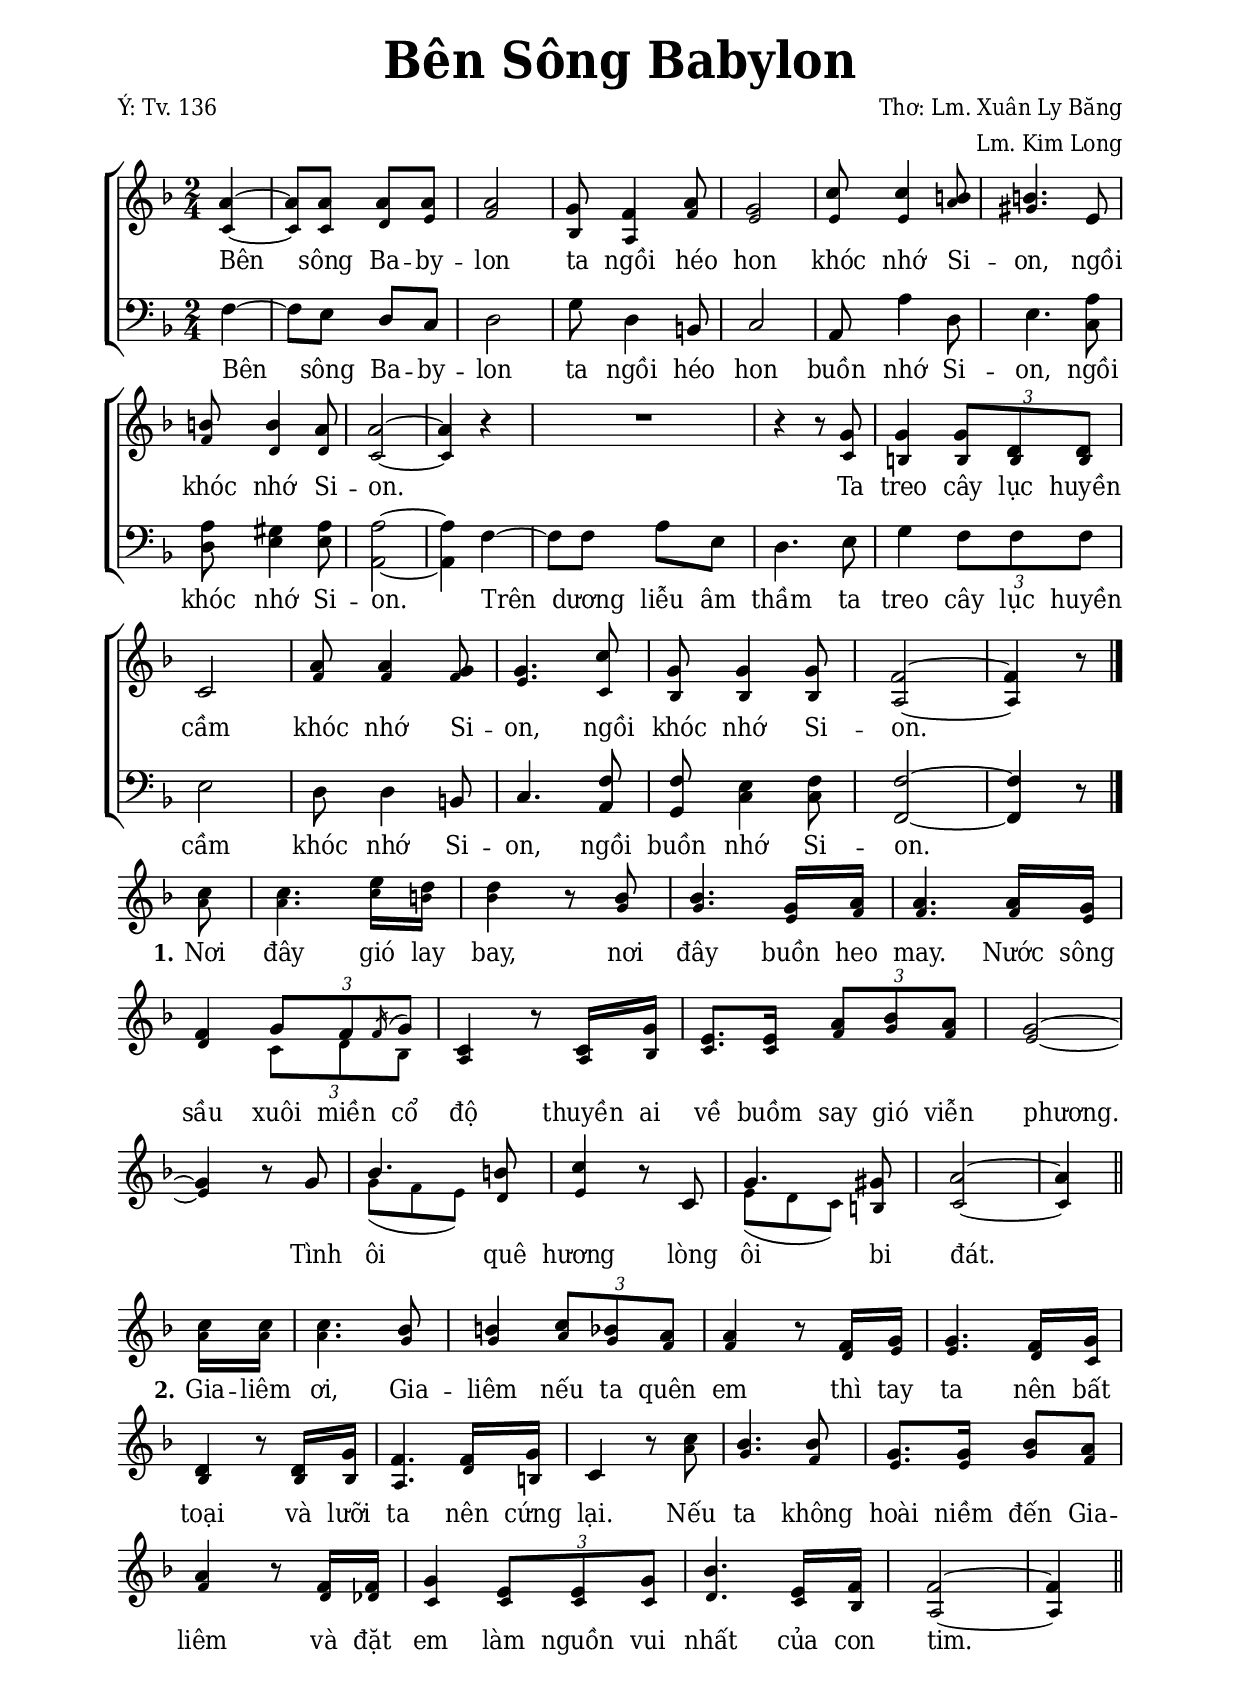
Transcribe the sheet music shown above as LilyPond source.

% Cài đặt chung
\version "2.22.1"
\include "english.ly"

\header {
  title = \markup { \fontsize #3 "Bên Sông Babylon" }
  poet = "Ý: Tv. 136"
  composer = "Thơ: Lm. Xuân Ly Băng"
  arranger = "Lm. Kim Long"
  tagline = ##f
}

% Nhạc
nhacDiepKhucSop = \relative c'' {
  \partial 4 a4 ~ |
  a8 a a a |
  a2 |
  g8 f4 a8 |
  g2 |
  c8 c4 b!8 |
  b!4. e,8 |
  b'! b4 a8 |
  a2 ~ |
  a4 r |
  R2
  r4 r8 g |
  g4 \tuplet 3/2 { g8 d d } |
  c2 |
  a'8 a4 g8 |
  g4. c8 |
  g g4 g8 |
  f2 ~ |
  f4 r8 \bar "|." \break
  
  c'8 |
  c4. e16 d |
  d4 r8 bf |
  bf4. g16 a |
  a4. a16 g |
  f4 \tuplet 3/2 { g8 [f \slashedGrace { f16( } g8)] } |
  c,4 r8 c16 g' |
  e8. e16 \tuplet 3/2 { a8 bf a } |
  g2 ~ |
  g4 r8 g |
  bf4. b8 |
  c4 r8 c, |
  g'4. gs8 |
  a2 ~ |
  a4 \bar "||" \break
  
  \partial 8 c16 c |
  c4. bf8 |
  b4 \tuplet 3/2 {  c8 bf a } |
  a4 r8 f16 g |
  g4. f16 g |
  d4 r8 d16 g |
  f4. f16 g |
  c,4 r8 c' |
  bf4. bf8 |
  g8. g16 bf8 a |
  a4 r8 f16 f |
  g4 \tuplet 3/2 { e8 e g } |
  bf4. e,16 f |
  f2 ~ |
  f4 \bar "||"
}

nhacDiepKhucAlto = \relative c' {
  c4 ~ |
  c8 c d e |
  f2 |
  bf,8 a4 f'8 |
  e2 |
  e8 e4 a8 |
  gs4. e8 |
  f d4 d8 |
  c2 ~ |
  c4 r |
  R2
  r4 r8 c |
  b!4 \tuplet 3/2 { b8 b b } |
  c2 |
  f8 f4 f8 |
  e4. c8 |
  bf bf4 bf8 |
  a2 ~ |
  a4 r8
  
  a'8 |
  a4. c16 b! |
  bf4 r8 g |
  g4. e16 f |
  f4. f16 e |
  d4 \tuplet 3/2 { c8 d bf } |
  a4 r8 a16 bf |
  c8. c16 \tuplet 3/2 { f8 g f } |
  e2 ~ |
  e4 r8 g |
  g ([f e]) d |
  e4 r8 c e ([d c]) b! |
  c2 ~ |
  c4
  
  a'16 a |
  a4. g8 |
  g4 \tuplet 3/2 { a8 g f } |
  f4 r8 d16 e |
  e4. d16 c |
  bf4 r8 bf16 bf |
  a4. d16 b! |
  c4 r8 a' |
  g4. f8 |
  e8. e16 g8 f |
  f4 r8 d16 df |
  c4 \tuplet 3/2 { c8 c c } |
  d4. c16 bf |
  a2 ~ |
  a4
}

nhacDiepKhucBas = \relative c {
  f4 ~ |
  f8 e d c |
  d2 |
  g8 d4 b!8 |
  c2 |
  a8 a'4 d,8 |
  e4.
  <<
    {
      a8 |
      a gs4 a8 |
      a2 ~ |
      a4
    }
    {
      c,8 |
      d e4 e8 |
      a,2 ~ |
      a4
    }
  >>
  f'4 ~ |
  f8 f a e |
  d4. e8 |
  g4 \tuplet 3/2 { f8 f f } |
  e2 |
  d8 d4 b!8 |
  c4.
  <<
    {
      f8 |
      f e4 f8 |
      f2 ~ |
      f4
    }
    {
      a,8 |
      g c4 c8 |
      f,2 ~ |
      f4
    }
  >>
  r8
}

% Lời
loiPhienKhucSop = \lyricmode {
  Bên sông Ba -- by -- lon ta ngồi héo hon
  khóc nhớ Si -- on, ngồi khóc nhớ Si -- on.
  Ta treo cây lục huyền cầm khóc nhớ Si -- on,
  ngồi khóc nhớ Si -- on.
  \set stanza = "1."
  Nơi đây gió lay bay, nơi đây buồn heo may.
  Nước sông sầu xuôi miền cổ độ
  thuyền ai về buồm say gió viễn phương.
  Tình ôi quê hương lòng ôi bi đát.
  \set stanza = "2."
  Gia -- liêm ơi, Gia -- liêm nếu ta quên em
  thì tay ta nên bất toại
  và lưỡi ta nên cứng lại.
  Nếu ta không hoài niềm đến Gia -- liêm
  và đặt em làm nguồn vui nhất của con tim.
}

loiPhienKhucBas = \lyricmode {
  Bên sông Ba -- by -- lon ta ngồi héo hon
  buồn nhớ Si -- on, ngồi khóc nhớ Si -- on.
  Trên dương liễu âm thầm ta treo cây lục huyền cầm
  khóc nhớ Si -- on, ngồi buồn nhớ Si -- on.
}


% Dàn trang
\paper {
  #(set-paper-size "a4")
  top-margin =10\mm
  bottom-margin = 10\mm
  left-margin = 20\mm
  right-margin = 20\mm
  indent = #0
  #(define fonts
    (make-pango-font-tree
      "Deja Vu Serif Condensed"
      "Deja Vu Serif Condensed"
      "Deja Vu Serif Condensed"
      (/ 20 20)))
  print-page-number = #f
  page-count = #1
}

TongNhip = {
  \key f \major \time 2/4
  \set Timing.beamExceptions = #'()
  \set Timing.baseMoment = #(ly:make-moment 1/4)
  \set Timing.beatStructure = #'(1 1)
}

% Đổi kích thước nốt cho bè phụ
notBePhu =
#(define-music-function (font-size music) (number? ly:music?)
   (for-some-music
     (lambda (m)
       (if (music-is-of-type? m 'rhythmic-event)
           (begin
             (set! (ly:music-property m 'tweaks)
                   (cons `(font-size . ,font-size)
                         (ly:music-property m 'tweaks)))
             #t)
           #f))
     music)
   music)

\score {
  \new ChoirStaff <<
    \new Staff \with {
        \consists "Merge_rests_engraver"
        printPartCombineTexts = ##f
      }
      <<
      \new Voice \TongNhip \partCombine 
        \nhacDiepKhucSop
        \notBePhu -2 { \nhacDiepKhucAlto }
      \new NullVoice = beSop \nhacDiepKhucSop
      \new Lyrics \lyricsto beSop \loiPhienKhucSop
      >>
    \new Staff <<
        \clef "bass"
        \new Voice = beBas {
          \TongNhip \nhacDiepKhucBas
        }
      \new Lyrics \lyricsto beBas \loiPhienKhucBas
    >>
  >>
  \layout {
    \override Lyrics.LyricSpace.minimum-distance = #1.5
    \override LyricHyphen.minimum-distance = #1.5
    \override Score.BarNumber.break-visibility = ##(#f #f #f)
    \override Score.SpacingSpanner.uniform-stretching = ##t
  }
}